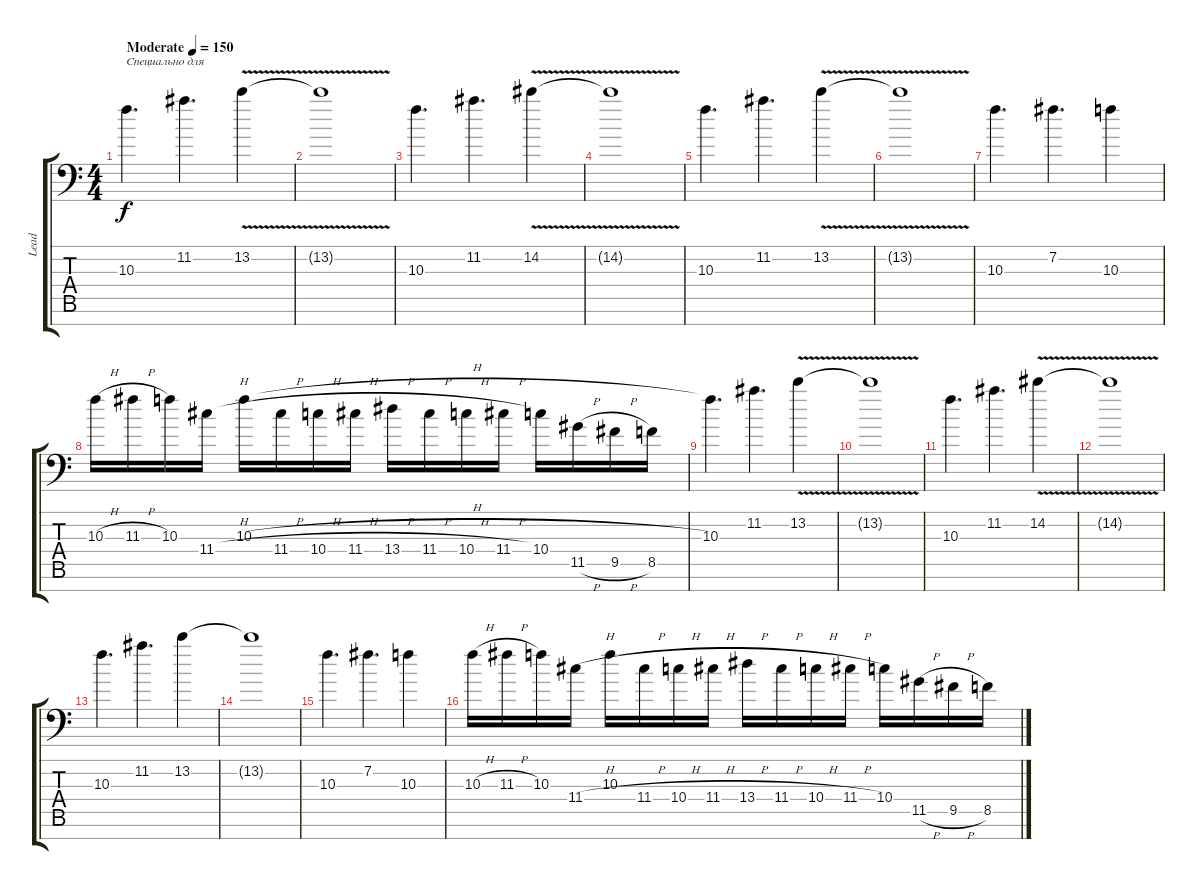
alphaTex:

\track ("Lead" "Lead") {instrument distortionguitar}
\staff {score tabs}
\tuning (E4 B3 G3 D3 A2 E2 Bb1) {hide}
\ts (4 4)
\tempo (150 "Moderate")
\clef f4
\ks c
10.3.4{d txt "Специально для" dy f instrument distortionguitar} 11.2.4{d} 13.2{v}.4 |
13.2{t}.1 |
10.3.4{d} 11.2.4{d} 14.2{v}.4 |
14.2{t}.1 |
10.3.4{d} 11.2.4{d} 13.2{v}.4 |
13.2{t}.1 |
10.3.4{d} 7.2.4{d} 10.3.4 |
10.3{h}.16 11.3{h}.16 10.3.16 11.4{h}.16 10.3{h}.16 11.4{h}.16 10.4{h}.16 11.4{h}.16 13.4{h}.16 11.4{h}.16 10.4{h}.16 11.4{h}.16 10.4.16 11.5{h}.16 9.5{h}.16 8.5.16 |
10.3.4{d} 11.2.4{d} 13.2{v}.4 |
13.2{t}.1 |
10.3.4{d} 11.2.4{d} 14.2{v}.4 |
14.2{t}.1 |
10.3.4{d} 11.2.4{d} 13.2.4 |
13.2{t}.1 |
10.3.4{d} 7.2.4{d} 10.3.4 |
10.3{h}.16 11.3{h}.16 10.3.16 11.4{h}.16 10.3.16 11.4{h}.16 10.4{h}.16 11.4{h}.16 13.4{h}.16 11.4{h}.16 10.4{h}.16 11.4{h}.16 10.4.16 11.5{h}.16 9.5{h}.16 8.5.16
